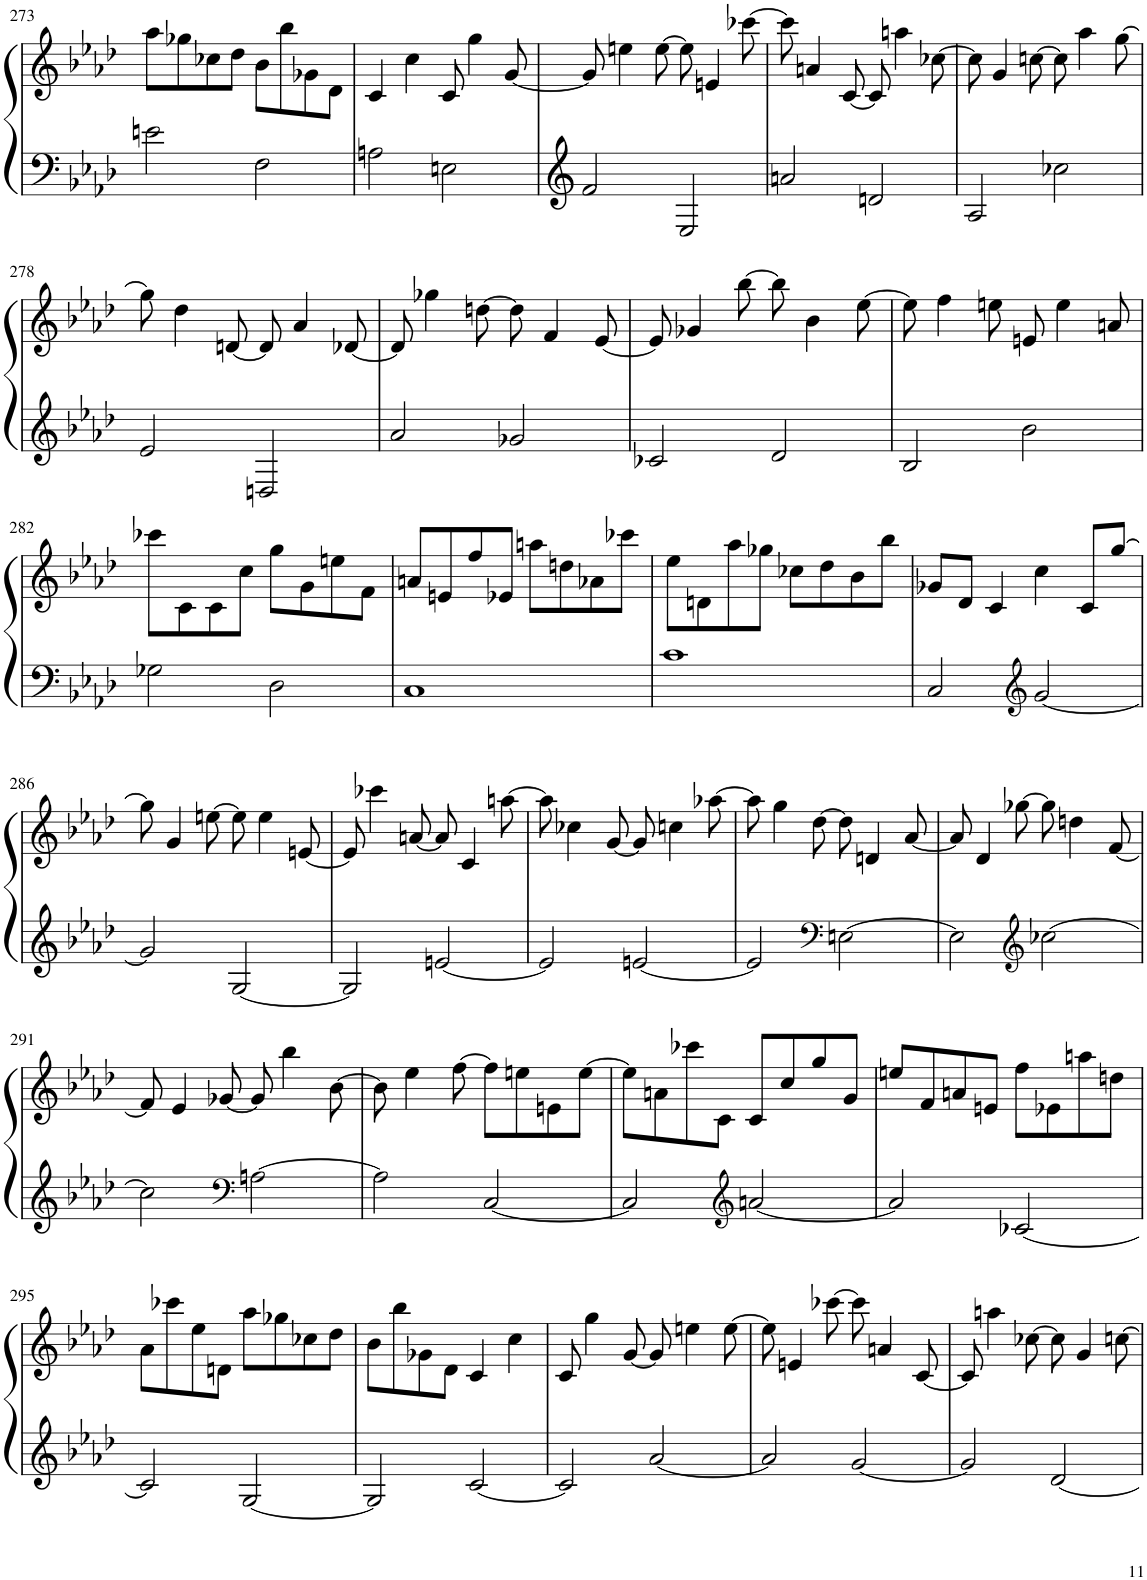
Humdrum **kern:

**kern	**kern
*part1	*part1
*staff2	*staff1
*I"Klavier	*
*I'Klav.	*
!!LO:PB:g=z
*clefF4	*clefG2
*k[b-e-a-d-]	*k[b-e-a-d-]
*M4/4	*M4/4
=273	=273
2en\	8aa-\L
.	8gg-X\
.	8cc-X\
.	8dd-\J
2F\	8b-\L
.	8bb-\
.	8g-X\
.	8d-\J
=274	=274
2An\	4c/
.	4cc\
2En\	8c/
.	4gg\
.	[8g/
=275	=275
2f/	8g/]
.	4een\
.	[8ee\
2E-/	8ee\]
.	4en/
.	[8ccc-X\
=276	=276
2an/	8ccc-\]
.	4an/
.	[8c/
2dn/	8c/]
.	4aan\
.	[8cc-X\
=277	=277
2A-/	8cc-\]
.	4g/
.	[8ccn\
2cc-X\	8cc\]
.	4aa-\
.	[8gg\
!!LO:LB:g=z
=278	=278
2e-/	8gg\]
.	4dd-\
.	[8dn/
2Dn/	8d/]
.	4a-/
.	[8d-X/
=279	=279
2a-/	8d-/]
.	4gg-X\
.	[8ddn\
2g-X/	8dd\]
.	4f/
.	[8e-/
=280	=280
2c-X/	8e-/]
.	4g-X/
.	[8bb-\
2d-/	8bb-\]
.	4b-\
.	[8ee-\
=281	=281
2B-/	8ee-\]
.	4ff\
.	8een\
2b-\	8en/
.	4ee\
.	8an/
!!LO:LB:g=z
=282	=282
2G-X\	8ccc-X\L
.	8c\
.	8c\
.	8cc\J
2D-\	8gg\L
.	8g\
.	8een\
.	8f\J
=283	=283
1C	8an/L
.	8en/
.	8ff/
.	8e-X/J
.	8aan\L
.	8ddn\
.	8a-X\
.	8ccc-X\J
=284	=284
1c	8ee-\L
.	8dn\
.	8aa-\
.	8gg-X\J
.	8cc-X\L
.	8dd-\
.	8b-\
.	8bb-\J
=285	=285
2C/	8g-X/L
.	8d-/J
.	4c/
*clefG2	*
[2g/	4cc\
.	8c/L
.	[8gg/J
!!LO:LB:g=z
=286	=286
2g/]	8gg\]
.	4g/
.	[8een\
[2G/	8ee\]
.	4ee\
.	[8en/
=287	=287
2G/]	8e/]
.	4ccc-X\
.	[8an/
[2en/	8a/]
.	4c/
.	[8aan\
=288	=288
2e/]	8aa\]
.	4cc-X\
.	[8g/
[2en/	8g/]
.	4ccn\
.	[8aa-X\
=289	=289
2e/]	8aa-\]
.	4gg\
.	[8dd-\
*clefF4	*
[2En\	8dd-\]
.	4dn/
.	[8a-/
=290	=290
2E\]	8a-/]
.	4d-/
.	[8gg-X\
*clefG2	*
[2cc-X\	8gg-\]
.	4ddn\
.	[8f/
!!LO:LB:g=z
=291	=291
2cc-\]	8f/]
.	4e-/
.	[8g-X/
*clefF4	*
[2An\	8g-/]
.	4bb-\
.	[8b-\
=292	=292
2A\]	8b-\]
.	4ee-\
.	[8ff\
[2C/	8ff\L]
.	8een\
.	8en\
.	[8ee\J
=293	=293
2C/]	8ee\L]
.	8an\
.	8ccc-X\
.	8c\J
*clefG2	*
[2an/	8c/L
.	8cc/
.	8gg/
.	8g/J
=294	=294
2a/]	8een/L
.	8f/
.	8an/
.	8en/J
[2c-X/	8ff\L
.	8e-X\
.	8aan\
.	8ddn\J
!!LO:LB:g=z
=295	=295
2c-/]	8a-\L
.	8ccc-X\
.	8ee-\
.	8dn\J
[2G/	8aa-\L
.	8gg-X\
.	8cc-X\
.	8dd-\J
=296	=296
2G/]	8b-\L
.	8bb-\
.	8g-X\
.	8d-\J
[2c/	4c/
.	4cc\
=297	=297
2c/]	8c/
.	4gg\
.	[8g/
[2a-/	8g/]
.	4een\
.	[8ee\
=298	=298
2a-/]	8ee\]
.	4en/
.	[8ccc-X\
[2g/	8ccc-\]
.	4an/
.	[8c/
=299	=299
2g/]	8c/]
.	4aan\
.	[8cc-X\
[2d-/	8cc-\]
.	4g/
.	[8ccn\
=	=
*-	*-
